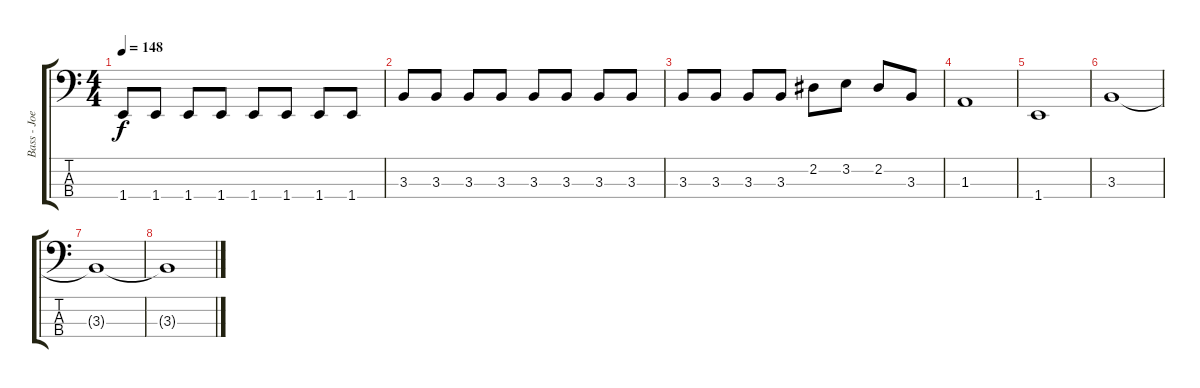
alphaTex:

\track ("Bass - Joe Principe" "Bass - Joe") {instrument electricbassfinger}
\staff {score tabs}
\tuning (Gb2 Db2 Ab1 Eb1) {hide}
\ts (4 4)
\tempo 148
\clef f4
\ks c
1.4.8{dy f} 1.4.8 1.4.8 1.4.8 1.4.8 1.4.8 1.4.8 1.4.8 |
3.3.8 3.3.8 3.3.8 3.3.8 3.3.8 3.3.8 3.3.8 3.3.8 |
3.3.8 3.3.8 3.3.8 3.3.8 2.2.8 3.2.8 2.2.8 3.3.8 |
1.3.1 |
1.4.1 |
3.3.1 |
3.3{t}.1 |
3.3{t}.1
